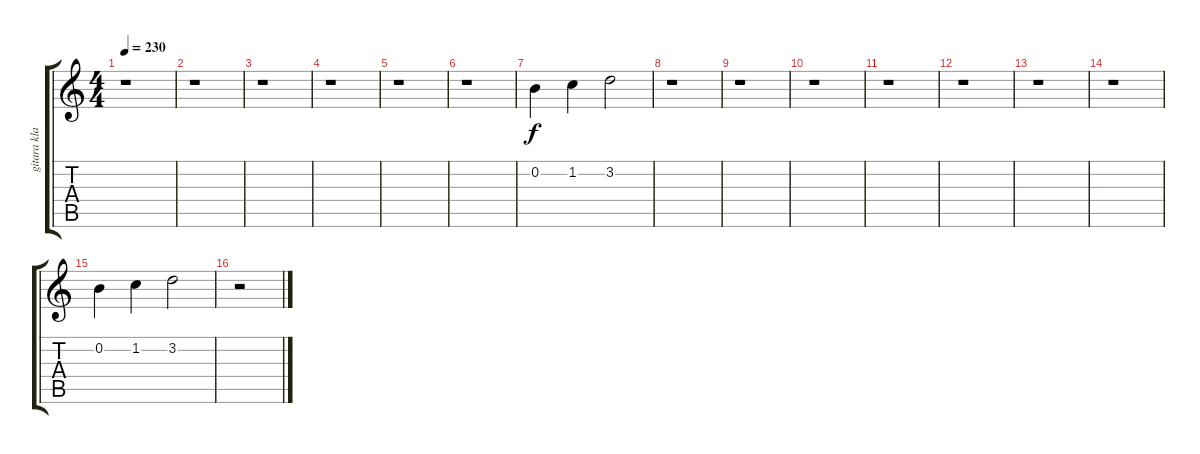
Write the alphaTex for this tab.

\track ("gitara klasyczna (R. Żarowski)" "gitara kla") {instrument acousticguitarnylon}
\staff {score tabs}
\tuning (E4 B3 G3 D3 A2 E2) {hide}
\ts (4 4)
\tempo 230
\clef g2
\ks c
r.1{dy f instrument acousticguitarnylon} |
r.1 |
r.1 |
r.1 |
r.1 |
r.1 |
0.2.4 1.2.4 3.2.2 |
r.1 |
r.1 |
r.1 |
r.1 |
r.1 |
r.1 |
r.1 |
0.2.4 1.2.4 3.2.2 |
r.2
